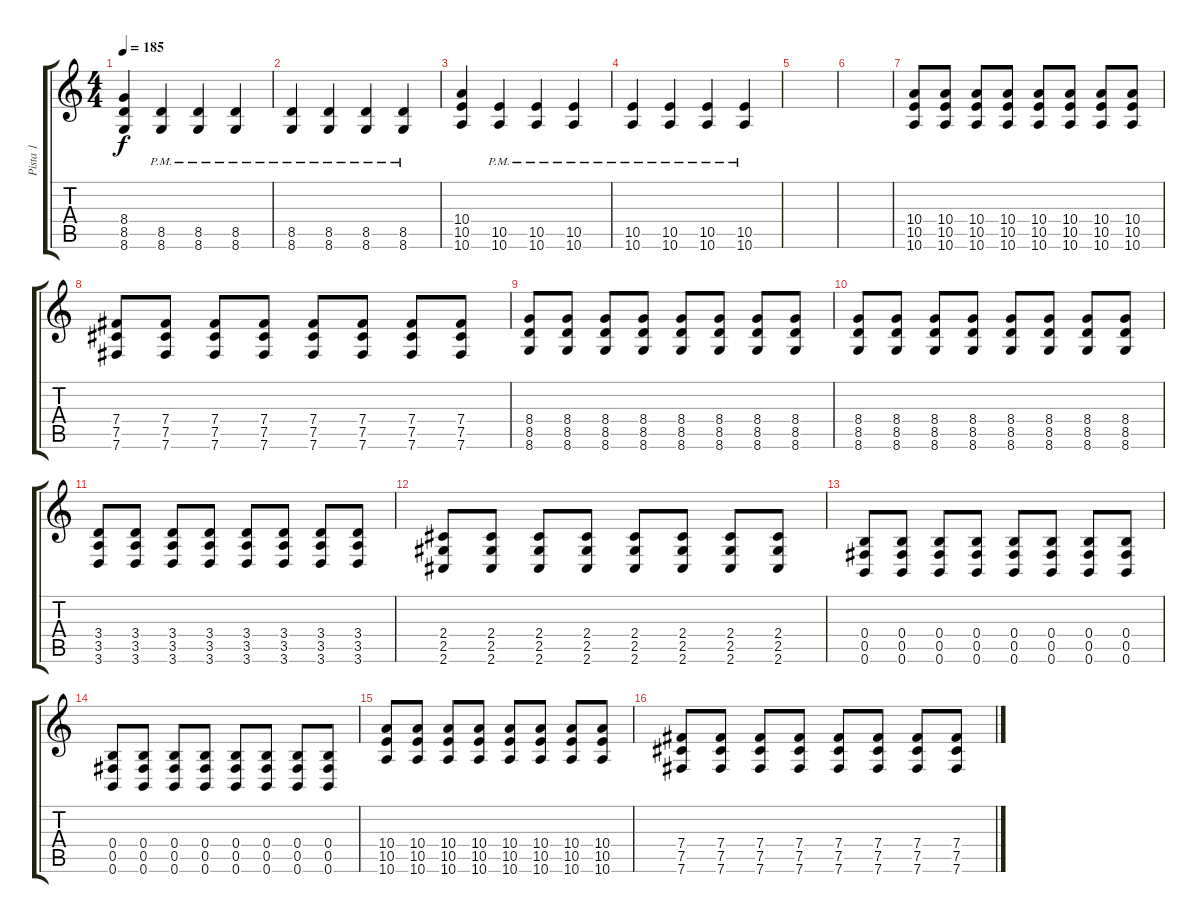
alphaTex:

\track ("Pista 1" "Pista 1") {instrument distortionguitar}
\staff {score tabs}
\tuning (Db4 Ab3 E3 B2 Gb2 B1) {hide}
\ts (4 4)
\tempo 185
\clef g2
\ks c
(8.4 8.5 8.6).4{dy f} (8.5{pm} 8.6{pm}).4 (8.5{pm} 8.6{pm}).4 (8.5{pm} 8.6{pm}).4 |
(8.5{pm} 8.6{pm}).4 (8.5{pm} 8.6{pm}).4 (8.5{pm} 8.6{pm}).4 (8.5{pm} 8.6{pm}).4 |
(10.4 10.5 10.6).4 (10.5{pm} 10.6{pm}).4 (10.5{pm} 10.6{pm}).4 (10.5{pm} 10.6{pm}).4 |
(10.5{pm} 10.6{pm}).4 (10.5{pm} 10.6{pm}).4 (10.5{pm} 10.6{pm}).4 (10.5{pm} 10.6{pm}).4 |
|
|
(10.4 10.5 10.6).8 (10.4 10.5 10.6).8 (10.4 10.5 10.6).8 (10.4 10.5 10.6).8 (10.4 10.5 10.6).8 (10.4 10.5 10.6).8 (10.4 10.5 10.6).8 (10.4 10.5 10.6).8 |
(7.4 7.5 7.6).8 (7.4 7.5 7.6).8 (7.4 7.5 7.6).8 (7.4 7.5 7.6).8 (7.4 7.5 7.6).8 (7.4 7.5 7.6).8 (7.4 7.5 7.6).8 (7.4 7.5 7.6).8 |
(8.4 8.5 8.6).8 (8.4 8.5 8.6).8 (8.4 8.5 8.6).8 (8.4 8.5 8.6).8 (8.4 8.5 8.6).8 (8.4 8.5 8.6).8 (8.4 8.5 8.6).8 (8.4 8.5 8.6).8 |
(8.4 8.5 8.6).8 (8.4 8.5 8.6).8 (8.4 8.5 8.6).8 (8.4 8.5 8.6).8 (8.4 8.5 8.6).8 (8.4 8.5 8.6).8 (8.4 8.5 8.6).8 (8.4 8.5 8.6).8 |
(3.4 3.5 3.6).8 (3.4 3.5 3.6).8 (3.4 3.5 3.6).8 (3.4 3.5 3.6).8 (3.4 3.5 3.6).8 (3.4 3.5 3.6).8 (3.4 3.5 3.6).8 (3.4 3.5 3.6).8 |
(2.4 2.5 2.6).8 (2.4 2.5 2.6).8 (2.4 2.5 2.6).8 (2.4 2.5 2.6).8 (2.4 2.5 2.6).8 (2.4 2.5 2.6).8 (2.4 2.5 2.6).8 (2.4 2.5 2.6).8 |
(0.4 0.5 0.6).8 (0.4 0.5 0.6).8 (0.4 0.5 0.6).8 (0.4 0.5 0.6).8 (0.4 0.5 0.6).8 (0.4 0.5 0.6).8 (0.4 0.5 0.6).8 (0.4 0.5 0.6).8 |
(0.4 0.5 0.6).8 (0.4 0.5 0.6).8 (0.4 0.5 0.6).8 (0.4 0.5 0.6).8 (0.4 0.5 0.6).8 (0.4 0.5 0.6).8 (0.4 0.5 0.6).8 (0.4 0.5 0.6).8 |
(10.4 10.5 10.6).8 (10.4 10.5 10.6).8 (10.4 10.5 10.6).8 (10.4 10.5 10.6).8 (10.4 10.5 10.6).8 (10.4 10.5 10.6).8 (10.4 10.5 10.6).8 (10.4 10.5 10.6).8 |
(7.4 7.5 7.6).8 (7.4 7.5 7.6).8 (7.4 7.5 7.6).8 (7.4 7.5 7.6).8 (7.4 7.5 7.6).8 (7.4 7.5 7.6).8 (7.4 7.5 7.6).8 (7.4 7.5 7.6).8
